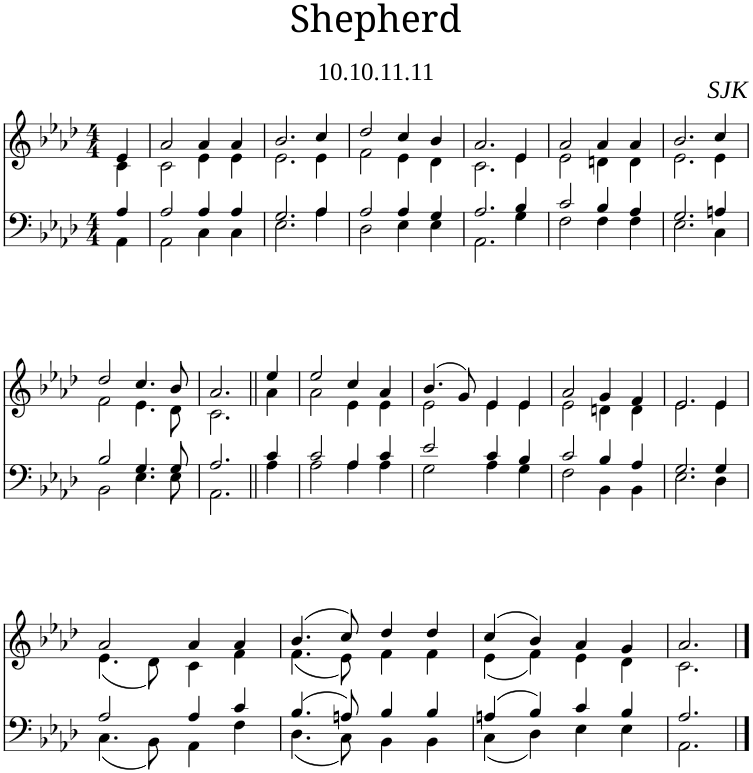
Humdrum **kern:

**kern	**kern
*part1	*part1
*staff2	*staff1
*I"Piano	*
*I'Pno	*
*clefF4	*clefG2
*k[b-e-a-d-]	*k[b-e-a-d-]
*M4/4	*M4/4
=1	=1
*^	*^
4A-/	4AA-\	4e-/	4c\
=2	=2	=2	=2
2A-/	2AA-\	2a-/	2c\
4A-/	4C\	4a-/	4e-\
4A-/	4C\	4a-/	4e-\
=3	=3	=3	=3
2.G/	2.E-\	2.b-/	2.e-\
4A-/	4A-\	4cc/	4e-\
=4	=4	=4	=4
2A-/	2D-\	2dd-/	2f\
4A-/	4E-\	4cc/	4e-\
4G/	4E-\	4b-/	4d-\
=5	=5	=5	=5
2.A-/	2.AA-\	2.a-/	2.c\
4B-/	4G\	4e-/	4e-\
=6	=6	=6	=6
2c/	2F\	2a-/	2e-\
4B-/	4F\	4a-/	4dn\
4A-/	4F\	4a-/	4d\
=7	=7	=7	=7
2.G/	2.E-\	2.b-/	2.e-\
4An/	4C\	4cc/	4e-\
!!LO:LB:g=z	!!
=8	=8	=8	=8
2B-/	2BB-\	2dd-/	2f\
4.G/	4.E-\	4.cc/	4.e-\
8G/	8E-\	8b-/	8d-\
=9	=9	=9	=9
2.A-/	2.AA-\	2.a-/	2.c\
=10||	=10||	=10||	=10||
4c/	4A-\	4ee-/	4a-\
=11	=11	=11	=11
2c/	2A-\	2ee-/	2a-\
4A-/	4A-\	4cc/	4e-\
4c/	4A-\	4a-/	4e-\
=12	=12	=12	=12
2e-/	2G\	(4.b-/	2e-\
.	.	8g/)	.
4c/	4A-\	4e-/	4e-\
4B-/	4G\	4e-/	4e-\
=13	=13	=13	=13
2c/	2F\	2a-/	2e-\
4B-/	4BB-\	4g/	4dn\
4A-/	4BB-\	4f/	4d\
=14	=14	=14	=14
2.G/	2.E-\	2.e-/	2.e-\
4G/	4D-\	4e-/	4e-\
!!LO:LB:g=z	!!
=15	=15	=15	=15
2A-/	4.C\	2a-/	(4.e-\
.	8BB-\	.	8d-\)
4A-/	4AA-\	4a-/	4c\
4c/	4F\	4a-/	4f\
=16	=16	=16	=16
4.B-/	4.D-\	(4.b-/	(4.f\
8An/	8C\	8cc/)	8e-\)
4B-/	4BB-\	4dd-/	4f\
4B-/	4BB-\	4dd-/	4f\
=17	=17	=17	=17
4An/	4C\	(4cc/	(4e-\
4B-/	4D-\	4b-/)	4f\)
4c/	4E-\	4a-/	4e-\
4B-/	4E-\	4g/	4d-\
=18	=18	=18	=18
2.A-/	2.AA-\	2.a-/	2.c\
*v	*v	*	*
*	*v	*v
==	==
*-	*-
